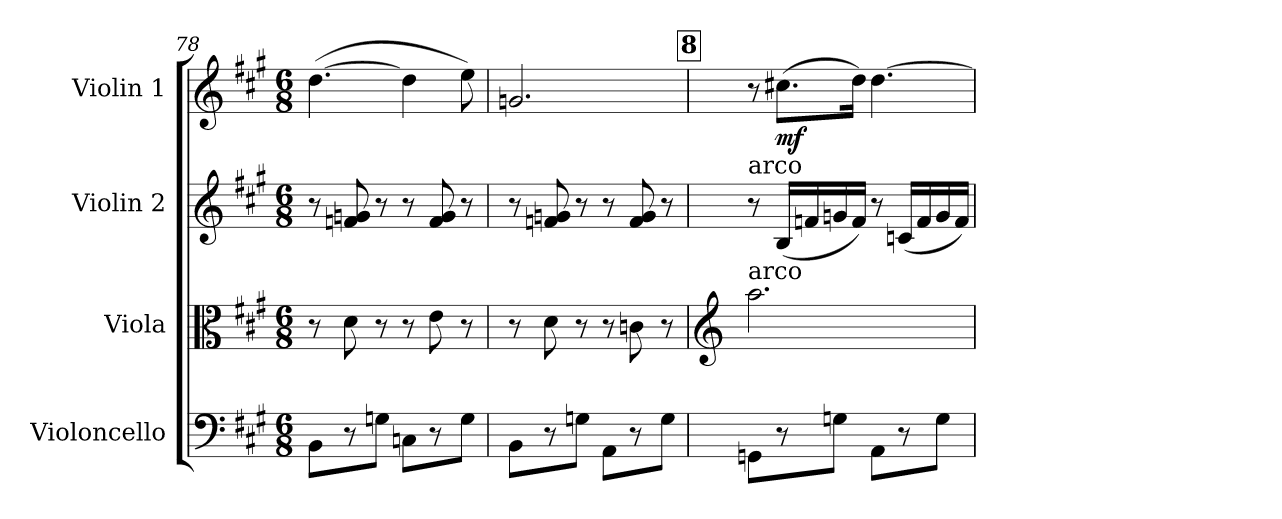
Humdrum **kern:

**kern	**kern	**dynam	**kern	**kern	**dynam
*part4	*part3	*part3	*part2	*part1	*part1
*staff4	*staff3	*staff3	*staff2	*staff1	*staff1
*I"Violoncello	*I"Viola	*	*I"Violin 2	*I"Violin 1	*
*I'Vc	*I'Vla	*	*I'Vln	*I'Vln	*
*clefF4	*clefC3	*	*clefG2	*clefG2	*
*k[f#c#g#]	*k[f#c#g#]	*	*k[f#c#g#]	*k[f#c#g#]	*
*M6/8	*M6/8	*	*M6/8	*M6/8	*
=78	=78	=78	=78	=78	=78
8BB\L	8r	.	8r	([4.dd\	.
8r	8d\	.	8fn/ 8gn/	.	.
8Gn\J	8r	.	8r	.	.
8Cn\L	8r	.	8r	4dd\]	.
8r	8e\	.	8f/ 8g/	.	.
8G\J	8r	.	8r	8ee\)	.
=79	=79	=79	=79	=79	=79
8BB\L	8r	.	8r	2.gn/	.
8r	8d\	.	8fn/ 8gn/	.	.
8Gn\J	8r	.	8r	.	.
8AA\L	8r	.	8r	.	.
8r	8cn\	.	8f/ 8g/	.	.
8G\J	8r	.	8r	.	.
!!LO:REH:place=s1:a:B:cj:fs=14:t=8
=80	=80	=80	=80	=80	=80
*	*clefG2	*	*	*	*
!	!	!	!LO:TX:a:t=arco	!	!
!	!LO:TX:a:t=arco	!	!	!	!
!	!	!LO:DY:b	!	!	!
!	!	!LO:DY:n=1:b	!	!	!
8GGn\L	2.aa\	f other-dynamics	8r	8r	.
!	!	!	!	!	!LO:DY:b
8r	.	.	(16B/LL	(8.cc#X\L	mf
.	.	.	16fn/	.	.
8Gn\J	.	.	16gn/	.	.
.	.	.	16f/JJ)	16dd\Jk)	.
8AA\L	.	.	8r	[4.dd\	.
8r	.	.	(16cn/LL	.	.
.	.	.	16f/	.	.
8G\J	.	.	16g/	.	.
.	.	.	16f/JJ)	.	.
=	=	=	=	=	=
*-	*-	*-	*-	*-	*-
